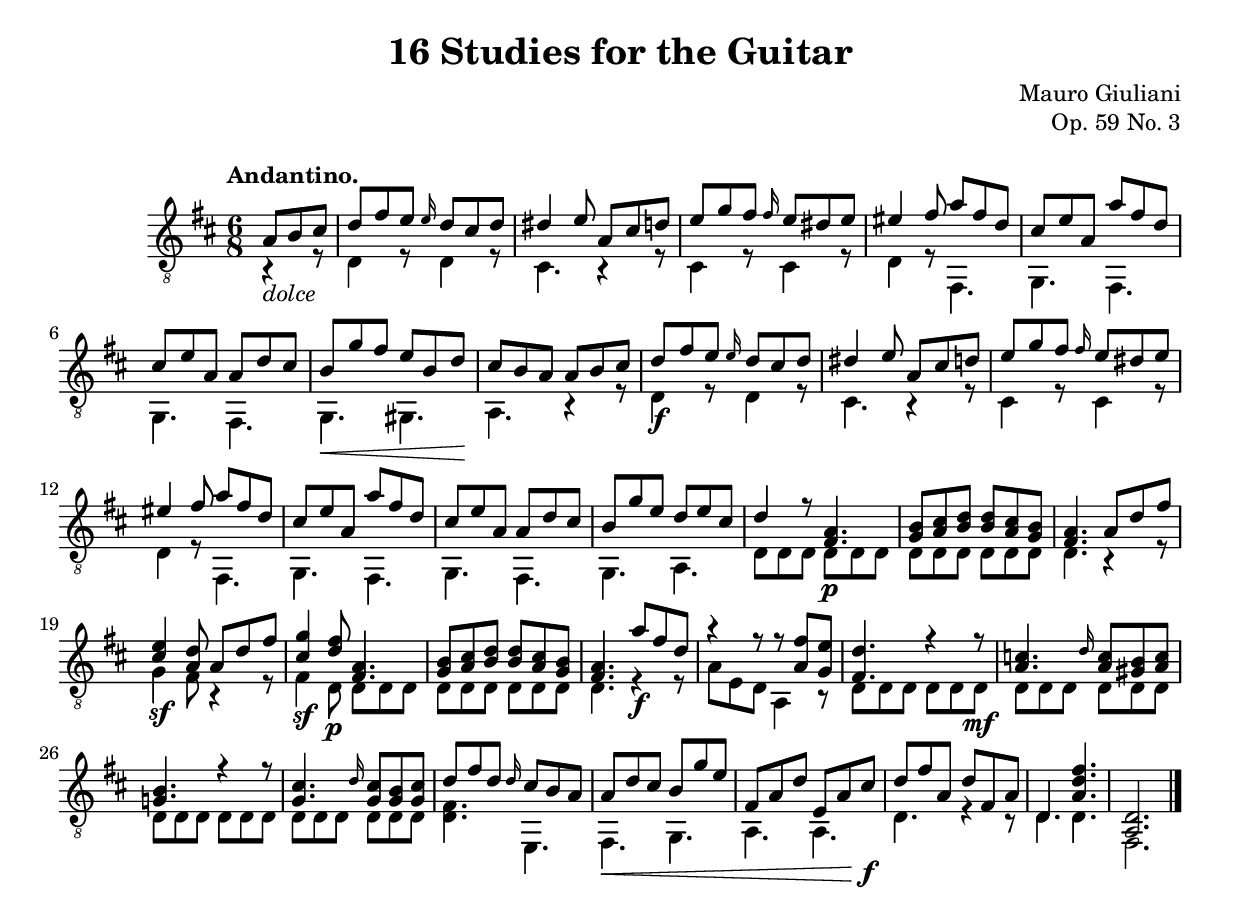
\version "2.19.0"

\header {
  title = "16 Studies for the Guitar"
  composer = "Mauro Giuliani"
  opus = "Op. 59 No. 3"
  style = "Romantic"
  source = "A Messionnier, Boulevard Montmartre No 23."
  % Statens musikbibliotek - The Music Library of Sweden
  % Boije 142
  date = "1822"
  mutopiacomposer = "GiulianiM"
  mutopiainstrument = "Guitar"
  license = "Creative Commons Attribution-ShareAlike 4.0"
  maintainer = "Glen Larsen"
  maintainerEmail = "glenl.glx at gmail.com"
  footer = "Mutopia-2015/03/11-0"
}

\paper {
  % add space between composer/opus markup and first staff
  markup-system-spacing #'padding = #3
  % add a little space between composer and opus
  markup-markup-spacing #'padding = #1.2
  top-margin = #8
  bottom-margin = #10
}

mbreak = {} % { \break }
global = {
  \time 6/8 \key d \major
}

upperVoice = \relative c' {
  \voiceOne
%  \slurDown
  \partial 4. { a8_\markup{\italic "dolce"} b cis } |
  d8 fis e \grace e16 d8 cis d |
  dis4 e8 a,8 cis d |
  e8 g fis \grace fis16 e8 dis e |
  eis4 fis8 a fis d |
  cis8 e a, a' fis d |
  cis8 e a, a d cis |
  b8_\< g' fis e b d\! |
  \mbreak

  cis8 b a a b cis |
  d8\f fis e \grace e16 d8 cis d |
  dis4 e8 a,8 cis d |
  e8 g fis \grace fis16 e8 dis e |
  eis4 fis8 a fis d |
  cis8 e a, a' fis d |
  cis8 e a, a d cis |
  b8 g' e d e cis |
  d4 r8 <a fis>4.\p |
  \mbreak

  <b g>8 <cis a> <d b> <d b> <cis a> <b g> |
  <a fis>4. a8 d fis |
  <e cis>4\sf <d a>8 a d fis |
  <g cis,>4\sf <fis d>8\p <a, fis>4. |
  <b g>8 <cis a> <d b> <d b> <cis a> <b g> |
  <a fis>4. a'8\f fis d |
  r4 r8 r8 <fis a,> <e g,> |
  <d fis,>4. r4 r8\mf |
  <c a>4. \grace d16 <c a>8 <b gis> <c a> |
  \mbreak

  <b g!>4. r4 r8 |
  <cis g>4. \grace d16 <cis g>8 <b g> <cis g> |
  d8 fis d \grace d16 cis8 b a |
  a8_\< d cis b g' e |
  fis, a d e, a cis\f |
  d8 fis a, d fis, a |
  d,4. <fis' d a> |
  <d, a>2. |

  \bar "|."
}

lowerVoice = \relative c {
  \voiceTwo
  \partial 4. { r4 r8 } |
  d4 r8 d4 r8 |
  cis4. r4 r8 |
  cis4 r8 cis4 r8 |
  d4 r8 fis,4. |
  g4. fis |
  g4. fis |
  g4. gis4. |

  a4. r4 r8 |
  d4 r8 d4 r8 |
  cis4. r4 r8 |
  cis4 r8 cis4 r8 |
  d4 r8 fis,4. |
  g4. fis4. |
  g4. fis4. |
  g4. a4. |
  d8 d d d d d |

  d8 d d d d d |
  d4. r4 r8 |
  g4 fis8 r4 r8 |
  fis4 d8 d d d |
  d8 d d d d d |
  d4. r4 r8 |
  a'8 e d a4 r8 |
  d8 d d d d d |
  d8 d d d d d |

  d8 d d d d d |
  d8 d d d d d |
  <fis d>4. e, |
  fis4. g |
  a4. a |
  d4. r4 r8 |
  d4. d |
  fis,2. |
}


\score {
  <<
    \new Staff = "Guitar" \with {
      midiInstrument = #"acoustic guitar (nylon)"
    } <<
      \global
      \clef "treble_8"
      \tempo "Andantino."

      \context Voice = "upperVoice" \upperVoice
      \context Voice = "lowerVoice" \lowerVoice
    >>
%{
    % tabs are not completely developed
    \new TabStaff = "Guitar tabs" \with {
      restrainOpenStrings = ##t
    } <<
      \clef "moderntab"
      \global
      \context TabVoice = "upperVoice" \upperVoice
      \context TabVoice = "lowerVoice" \lowerVoice
    >>
%}
  >>
  \layout {}
  \midi {
    \tempo 4 = 96
  }
}
